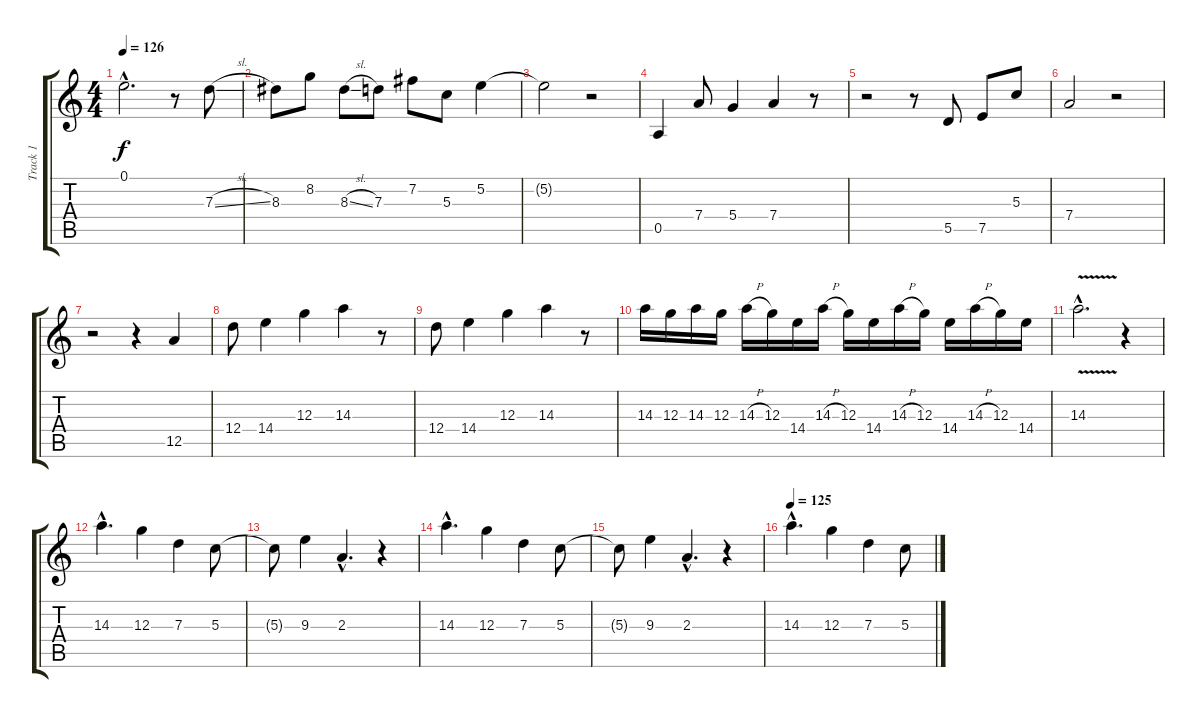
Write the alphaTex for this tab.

\track ("Track 1" "Track 1") {instrument overdrivenguitar}
\staff {score tabs}
\tuning (E4 B3 G3 D3 A2 E2) {hide}
\ts (4 4)
\tempo 126
\clef g2
\ks c
0.1{hac}.2{d dy f} r.8 7.3{sl}.8 |
8.3.8 8.2.8 8.3{sl}.8 7.3.8 7.2.8 5.3.8 5.2.4 |
5.2{t}.2 r.2 |
0.5.4 7.4.8 5.4.4 7.4.4 r.8 |
r.2 r.8 5.5.8 7.5.8 5.3.8 |
7.4.2 r.2 |
r.2 r.4 12.5.4 |
12.4.8 14.4.4 12.3.4 14.3.4 r.8 |
12.4.8 14.4.4 12.3.4 14.3.4 r.8 |
14.3.16 12.3.16 14.3.16 12.3.16 14.3{h}.16 12.3.16 14.4.16 14.3{h}.16 12.3.16 14.4.16 14.3{h}.16 12.3.16 14.4.16 14.3{h}.16 12.3.16 14.4.16 |
14.3{v hac}.2{d} r.4 |
14.3{hac}.4{d} 12.3.4 7.3.4 5.3.8 |
5.3{t}.8 9.3.4 2.3{hac}.4{d} r.4 |
14.3{hac}.4{d} 12.3.4 7.3.4 5.3.8 |
5.3{t}.8 9.3.4 2.3{hac}.4{d} r.4 |
\tempo 125
14.3{hac}.4{d} 12.3.4 7.3.4 5.3.8
